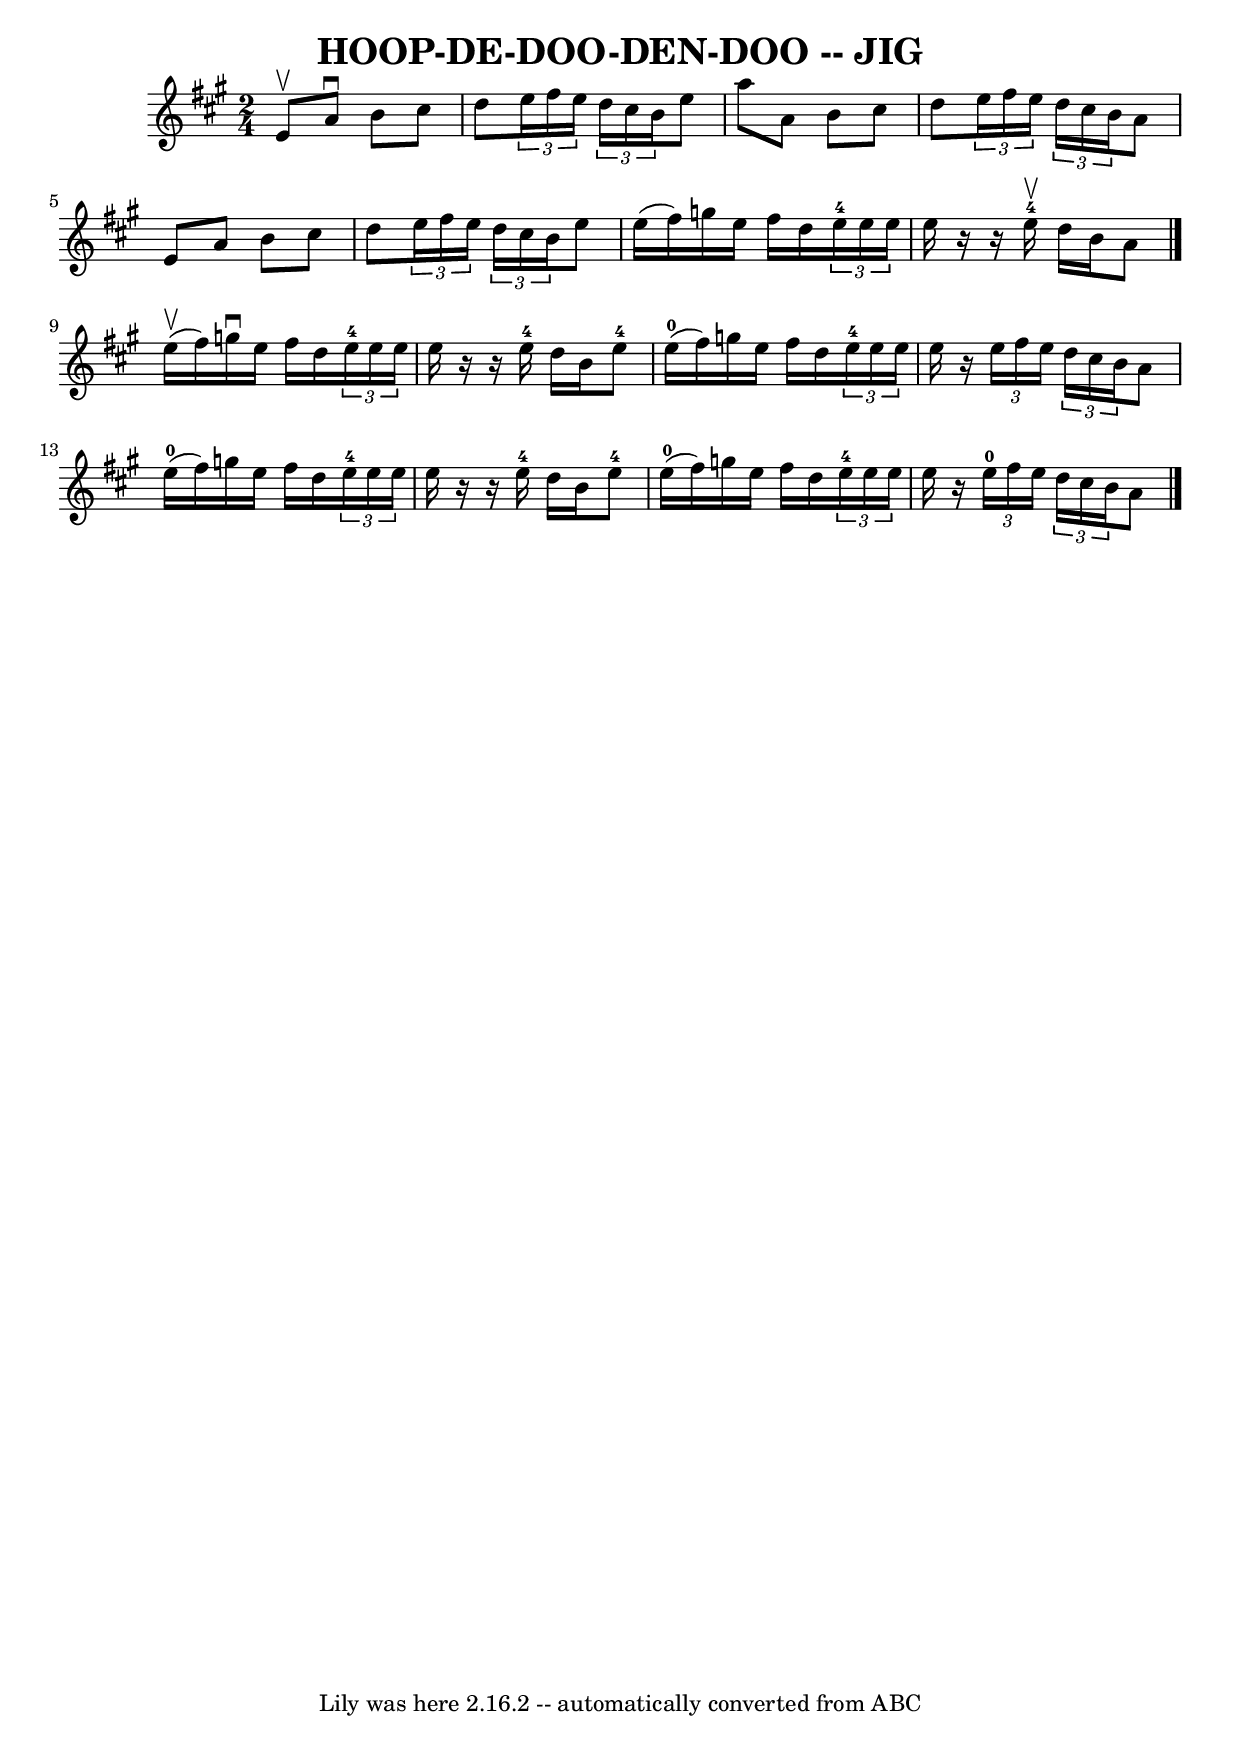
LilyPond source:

\version "2.16.2"
\include "Mammoth.ily"
\header {
  %% book = "Ryan's Mammoth Collection of Fiddle Tunes"
  crossRefNumber = "1"
  footnotes = ""
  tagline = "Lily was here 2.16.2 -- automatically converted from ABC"
  title = "HOOP-DE-DOO-DEN-DOO -- JIG"

}
voicedefault =  {


  \time 2/4 
  \key a \major
 e'8^\upbow       |
  a'8^\downbow b'8    
  cis''8 d''8    |
  \times 2/3 { e''16 fis''16 e''16  
	     }   
  \times 2/3 { d''16 cis''16 b'16  
	     } e''8 a''8    |
  a'8    
  b'8 cis''8 d''8    |
  \times 2/3 { e''16 fis''16 e''16  
	     } 
  \times 2/3 { d''16 cis''16 b'16  
	     } a'8 e'8        |
  a'8 
  b'8 cis''8 d''8    |
  \times 2/3 { e''16 fis''16 e''16 
	       
	     }   \times 2/3 { d''16 cis''16 b'16  
			    } e''8 e''16 (fis''16) 
  |
  g''16 e''16 fis''16 d''16    \times 2/3 { e''16-4  
					    e''16 e''16  
					  } e''16    r16   |
  r16 e''16-4^\upbow d''16  
  b'16 a'8    \bar "|." e''16 (^\upbow fis''16)       |
  
  g''16^\downbow e''16 fis''16 d''16    \times 2/3 { e''16-4   
						     e''16 e''16  
						   } e''16    r16   |
  r16 e''16-4 d''16 b'16  
  e''8-4 e''16-0(fis''16)       |
  g''16 e''16    
  fis''16 d''16    \times 2/3 { e''16-4 e''16 e''16  
			      } e''16    
  r16   |
  \times 2/3 { e''16 fis''16 e''16  
	     }   \times 2/3 {   
	       d''16 cis''16 b'16  
	     } a'8 e''16-0(fis''16)       |
  
  g''16 e''16 fis''16 d''16    \times 2/3 { e''16-4 e''16    
					    e''16  
					  } e''16    r16   |
  r16 e''16-4 d''16 b'16 e''8 
  -4 e''16-0(fis''16)       |
  g''16 e''16 fis''16   
  d''16    \times 2/3 { e''16-4 e''16 e''16  
		      } e''16    r16   
  |
  \times 2/3 { e''16-0 fis''16 e''16  
	     }   \times 2/3 {   
	       d''16 cis''16 b'16  
	     } a'8    \bar "|."   

}

\score{
  <<

    \context Staff="default"
    {
      \voicedefault 
      
    }

  >>
  \layout {
    
  }
  \midi {
  }

}
